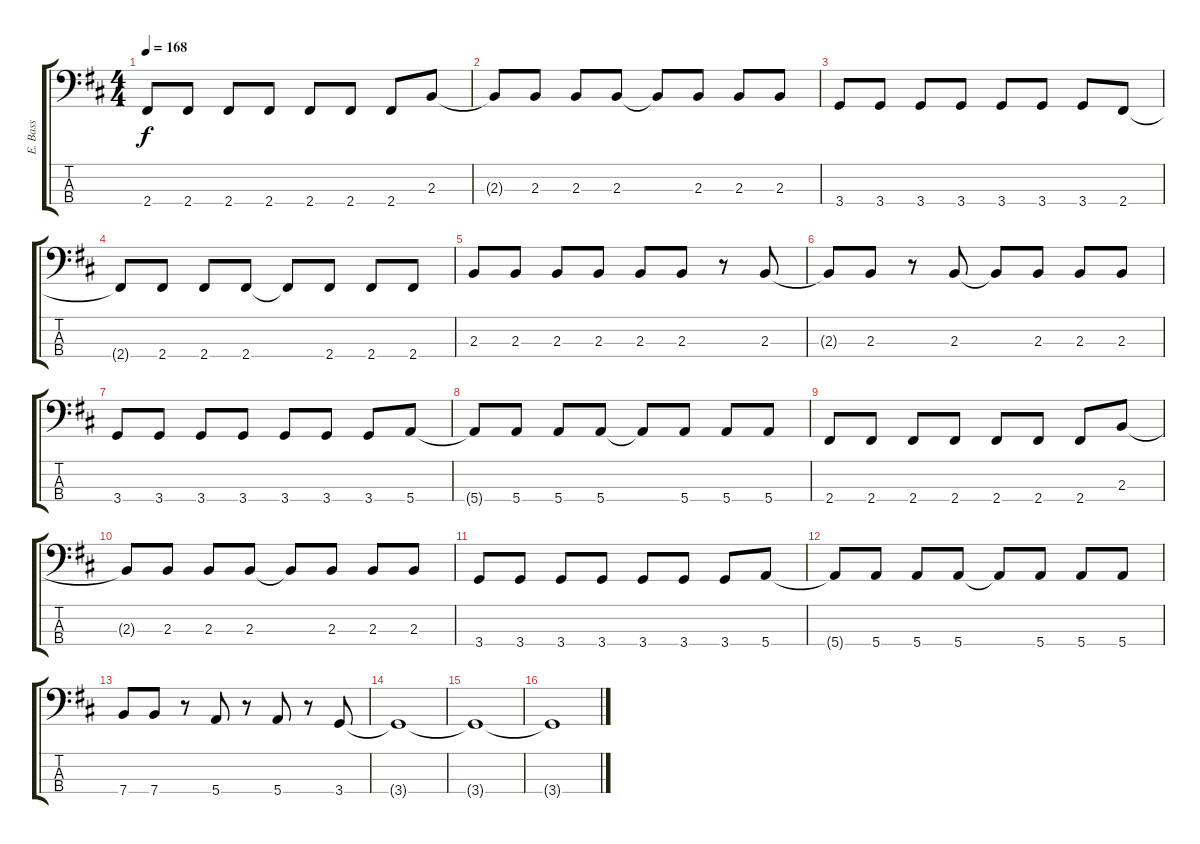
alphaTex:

\track ("E. Bass" "E. Bass") {instrument electricbasspick}
\staff {score tabs}
\tuning (G2 D2 A1 E1) {hide}
\ts (4 4)
\tempo 168
\clef f4
\ks d
2.4.8{dy f} 2.4.8 2.4.8 2.4.8 2.4.8 2.4.8 2.4.8 2.3.8 |
2.3{t}.8 2.3.8 2.3.8 2.3.8 2.3{t}.8 2.3.8 2.3.8 2.3.8 |
3.4.8 3.4.8 3.4.8 3.4.8 3.4.8 3.4.8 3.4.8 2.4.8 |
2.4{t}.8 2.4.8 2.4.8 2.4.8 2.4{t}.8 2.4.8 2.4.8 2.4.8 |
2.3.8 2.3.8 2.3.8 2.3.8 2.3.8 2.3.8 r.8 2.3.8 |
2.3{t}.8 2.3.8 r.8 2.3.8 2.3{t}.8 2.3.8 2.3.8 2.3.8 |
3.4.8 3.4.8 3.4.8 3.4.8 3.4.8 3.4.8 3.4.8 5.4.8 |
5.4{t}.8 5.4.8 5.4.8 5.4.8 5.4{t}.8 5.4.8 5.4.8 5.4.8 |
2.4.8 2.4.8 2.4.8 2.4.8 2.4.8 2.4.8 2.4.8 2.3.8 |
2.3{t}.8 2.3.8 2.3.8 2.3.8 2.3{t}.8 2.3.8 2.3.8 2.3.8 |
3.4.8 3.4.8 3.4.8 3.4.8 3.4.8 3.4.8 3.4.8 5.4.8 |
5.4{t}.8 5.4.8 5.4.8 5.4.8 5.4{t}.8 5.4.8 5.4.8 5.4.8 |
7.4.8 7.4.8 r.8 5.4.8 r.8 5.4.8 r.8 3.4.8 |
3.4{t}.1 |
3.4{t}.1 |
3.4{t}.1
